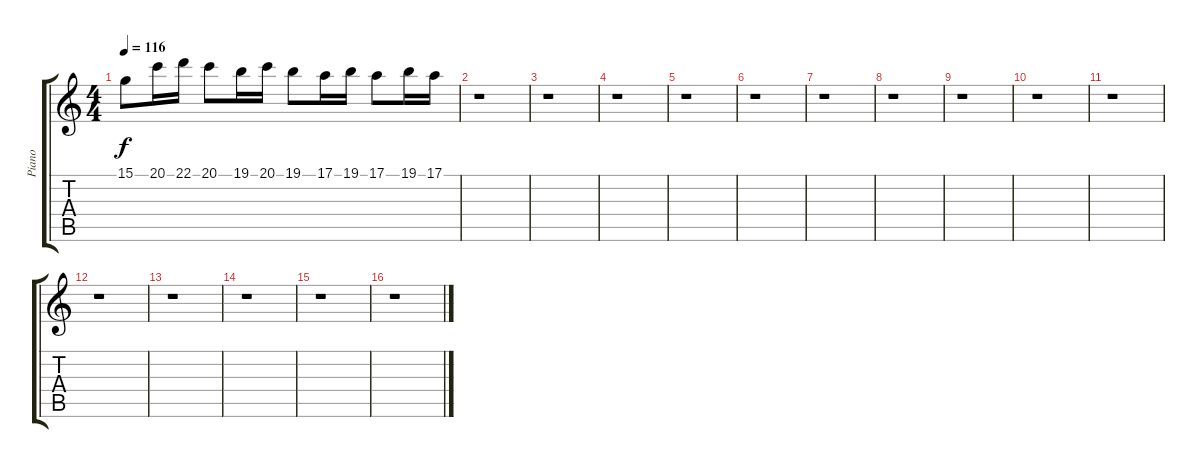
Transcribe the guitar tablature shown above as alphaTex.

\track ("Piano" "Piano") {instrument honkytonkpiano}
\staff {score tabs}
\tuning (E4 B3 G3 D3 A2 E2) {hide}
\ts (4 4)
\tempo 116
\clef g2
\ks c
15.1.8{dy f} 20.1.16 22.1.16 20.1.8 19.1.16 20.1.16 19.1.8 17.1.16 19.1.16 17.1.8 19.1.16 17.1.16 |
r.1 |
r.1 |
r.1 |
r.1 |
r.1 |
r.1 |
r.1 |
r.1 |
r.1 |
r.1 |
r.1 |
r.1 |
r.1 |
r.1 |
r.1
